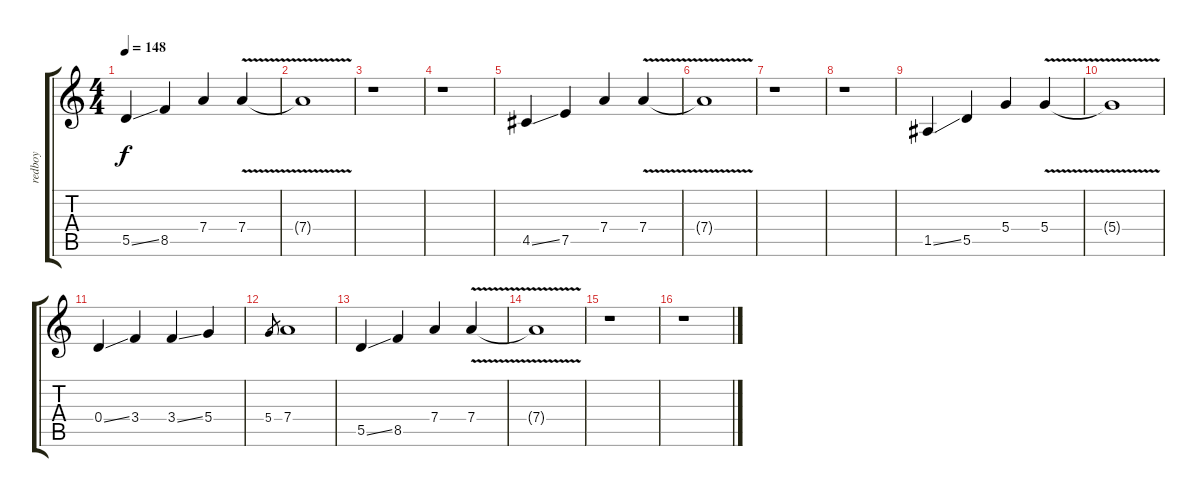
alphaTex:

\track ("redboy" "redboy") {instrument acousticguitarsteel}
\staff {score tabs}
\tuning (E4 B3 G3 D3 A2 E2) {hide}
\ts (4 4)
\tempo 148
\clef g2
\ks c
5.5{ss}.4{dy f instrument acousticguitarsteel} 8.5.4 7.4.4 7.4{v}.4 |
7.4{t}.1 |
r.1 |
r.1 |
4.5{ss}.4 7.5.4 7.4.4 7.4{v}.4 |
7.4{t}.1 |
r.1 |
r.1 |
1.5{ss}.4 5.5.4 5.4.4 5.4{v}.4 |
5.4{t}.1 |
0.4{ss}.4 3.4.4 3.4{ss}.4 5.4.4 |
5.4.8{gr} 7.4.1 |
5.5{ss}.4 8.5.4 7.4.4 7.4{v}.4 |
7.4{t}.1 |
r.1 |
r.1
